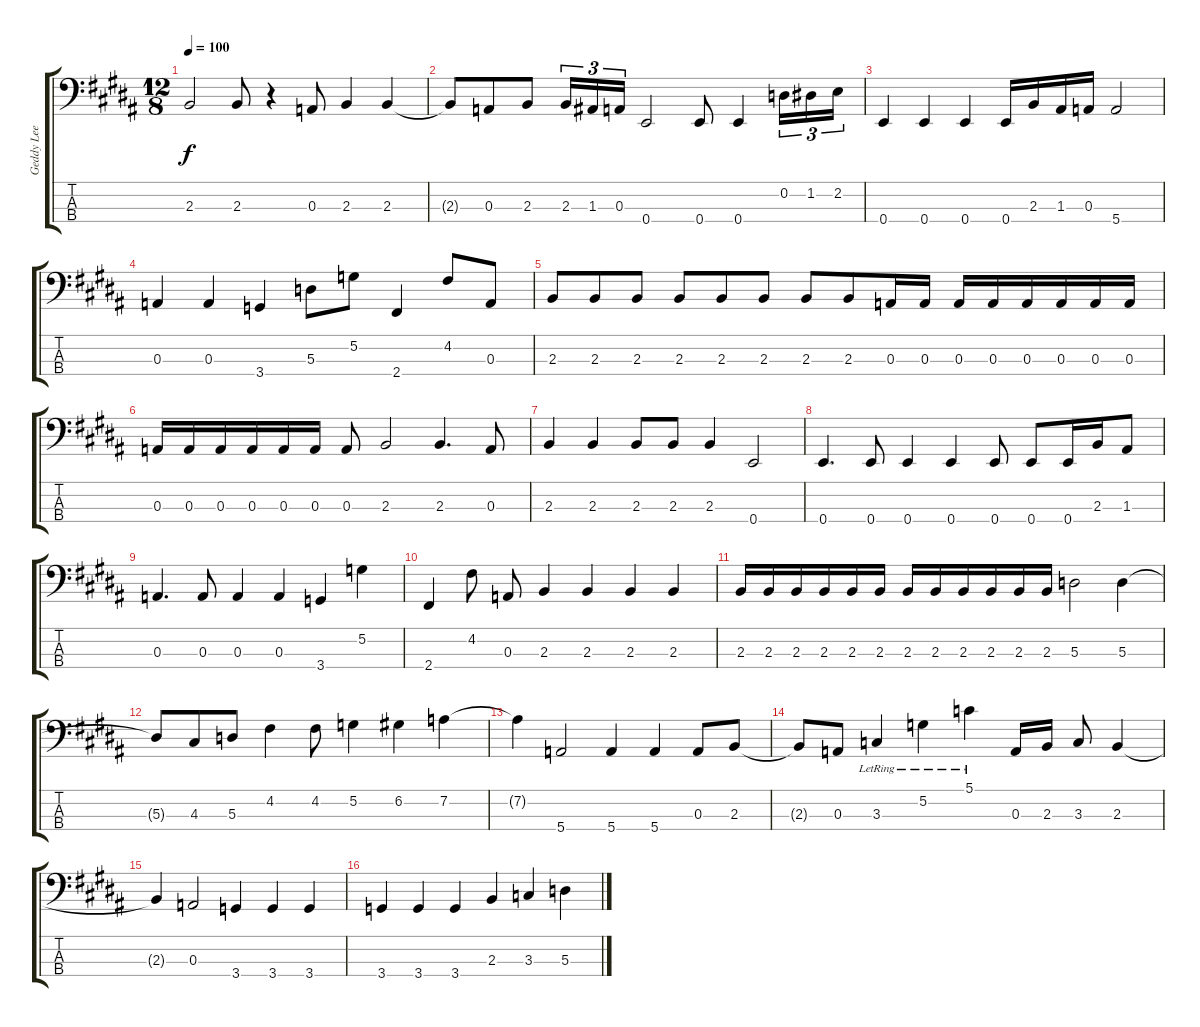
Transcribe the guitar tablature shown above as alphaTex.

\track ("Geddy Lee Bass" "Geddy Lee ") {instrument electricbassfinger}
\staff {score tabs}
\tuning (G2 D2 A1 E1) {hide}
\ts (12 8)
\tempo 100
\clef f4
\ks b
2.3.2{dy f} 2.3.8 r.4 0.3.8 2.3.4 2.3.4 |
2.3{t}.8 0.3.8 2.3.8 2.3.16{tu (3 2)} 1.3.16{tu (3 2)} 0.3.16{tu (3 2)} 0.4.2 0.4.8 0.4.4 0.2.16{tu (3 2)} 1.2.16{tu (3 2)} 2.2.16{tu (3 2)} |
0.4.4 0.4.4 0.4.4 0.4.16 2.3.16 1.3.16 0.3.16 5.4.2 |
0.3.4 0.3.4 3.4.4 5.3.8 5.2.8 2.4.4 4.2.8 0.3.8 |
2.3.8 2.3.8 2.3.8 2.3.8 2.3.8 2.3.8 2.3.8 2.3.8 0.3.16 0.3.16 0.3.16 0.3.16 0.3.16 0.3.16 0.3.16 0.3.16 |
0.3.16 0.3.16 0.3.16 0.3.16 0.3.16 0.3.16 0.3.8 2.3.2 2.3.4{d} 0.3.8 |
2.3.4 2.3.4 2.3.8 2.3.8 2.3.4 0.4.2 |
0.4.4{d} 0.4.8 0.4.4 0.4.4 0.4.8 0.4.8 0.4.16 2.3.16 1.3.8 |
0.3.4{d} 0.3.8 0.3.4 0.3.4 3.4.4 5.2.4 |
2.4.4 4.2.8 0.3.8 2.3.4 2.3.4 2.3.4 2.3.4 |
2.3.16 2.3.16 2.3.16 2.3.16 2.3.16 2.3.16 2.3.16 2.3.16 2.3.16 2.3.16 2.3.16 2.3.16 5.3.2 5.3.4 |
5.3{t}.8 4.3.8 5.3.8 4.2.4 4.2.8 5.2.4 6.2.4 7.2.4 |
7.2{t}.4 5.4.2 5.4.4 5.4.4 0.3.8 2.3.8 |
2.3{t}.8 0.3.8 3.3{lr}.4 5.2{lr}.4 5.1{lr}.4 0.3.16 2.3.16 3.3.8 2.3.4 |
2.3{t}.4 0.3.2 3.4.4 3.4.4 3.4.4 |
3.4.4 3.4.4 3.4.4 2.3.4 3.3.4 5.3.4
